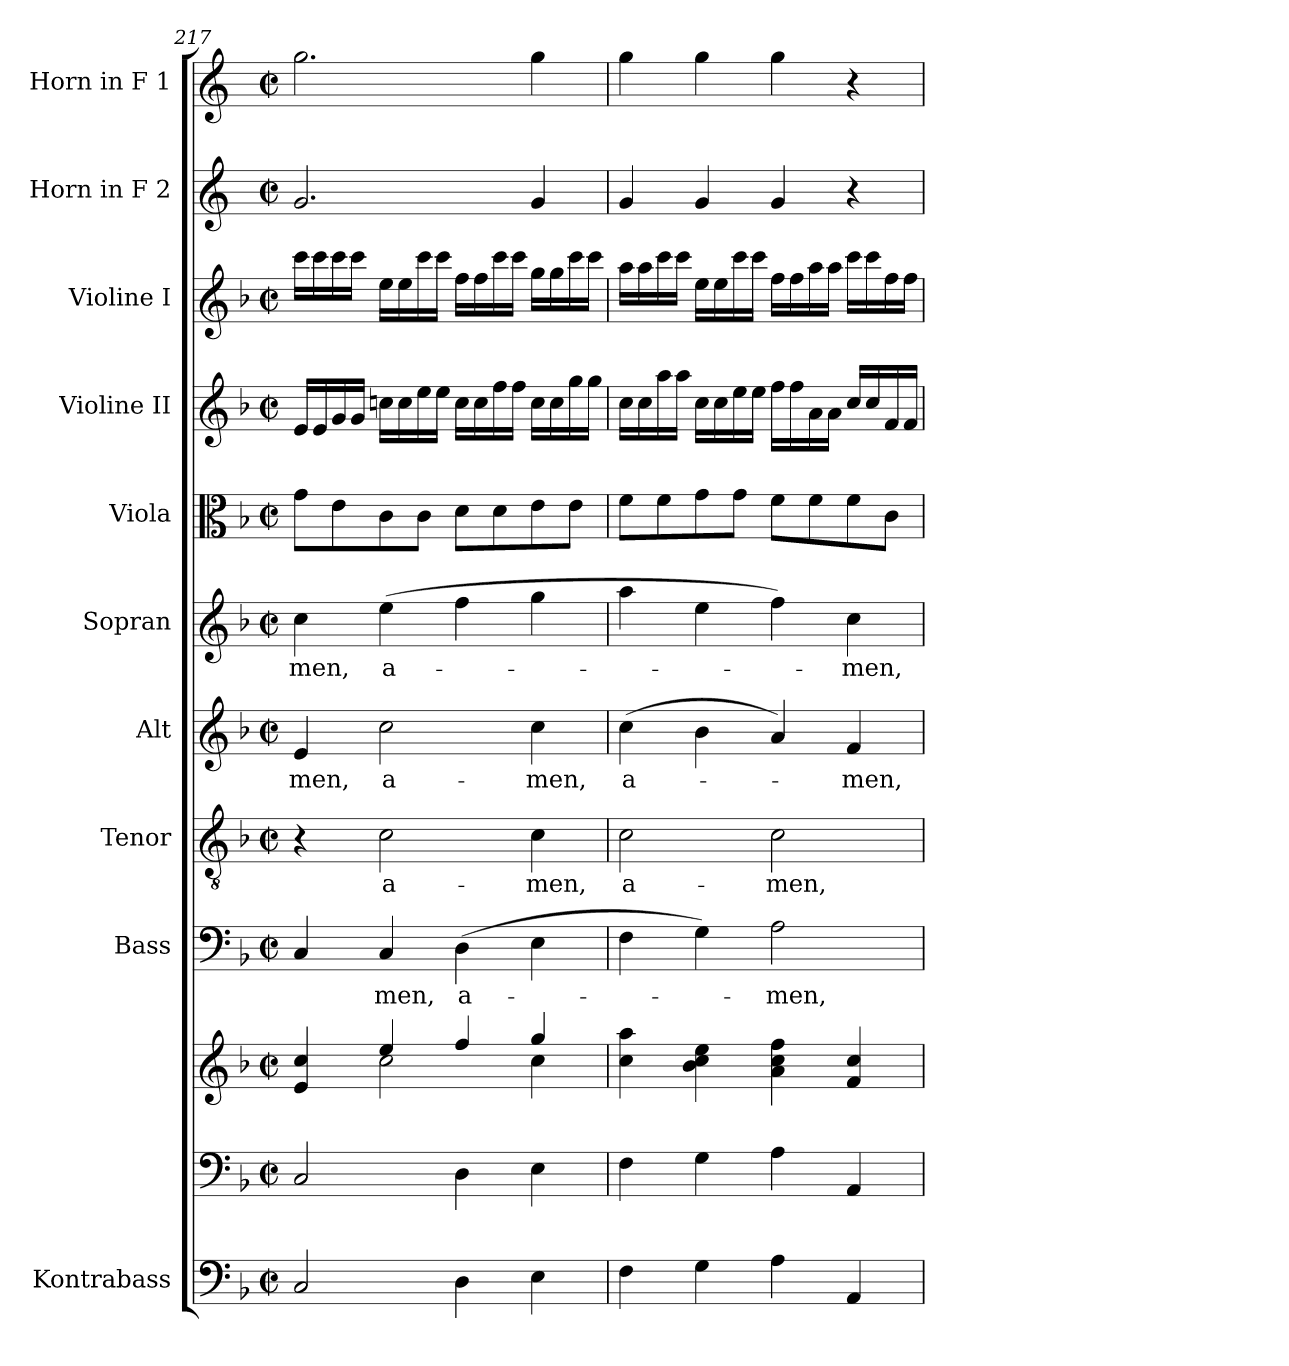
**kern	**kern	**kern	**kern	**text	**kern	**text	**kern	**text	**kern	**text	**kern	**kern	**kern	**kern	**kern
*part11	*part10	*part10	*part9	*part9	*part8	*part8	*part7	*part7	*part6	*part6	*part5	*part4	*part3	*part2	*part1
*staff12	*staff11	*staff10	*staff9	*staff9	*staff8	*staff8	*staff7	*staff7	*staff6	*staff6	*staff5	*staff4	*staff3	*staff2	*staff1
*I"Kontrabass	*	*	*I"Bass	*	*I"Tenor	*	*I"Alt	*	*I"Sopran	*	*I"Viola	*I"Violine II	*I"Violine I	*I"Horn in F 2	*I"Horn in F 1
*I'Kb.	*	*	*I'B	*	*I'T	*	*I'A	*	*I'S	*	*I'Vla.	*I'Vl. II	*I'Vl. I	*I'Hrn. 2	*I'Hrn. 1
*clefF4	*clefF4	*clefG2	*clefF4	*	*clefGv2	*	*clefG2	*	*clefG2	*	*clefC3	*clefG2	*clefG2	*clefG2	*clefG2
*ITrd7c12	*	*	*	*	*	*	*	*	*	*	*	*	*	*ITrd4c7	*ITrd4c7
*k[b-]	*k[b-]	*k[b-]	*k[b-]	*	*k[b-]	*	*k[b-]	*	*k[b-]	*	*k[b-]	*k[b-]	*k[b-]	*k[b-]	*k[b-]
*F:	*F:	*F:	*F:	*	*F:	*	*F:	*	*F:	*	*F:	*F:	*F:	*F:	*F:
*M2/2	*M2/2	*M2/2	*M2/2	*	*M2/2	*	*M2/2	*	*M2/2	*	*M2/2	*M2/2	*M2/2	*M2/2	*M2/2
*met(c|)	*met(c|)	*met(c|)	*met(c|)	*	*met(c|)	*	*met(c|)	*	*met(c|)	*	*met(c|)	*met(c|)	*met(c|)	*met(c|)	*met(c|)
=217	=217	=217	=217	=217	=217	=217	=217	=217	=217	=217	=217	=217	=217	=217	=217
*	*	*^	*	*	*	*	*	*	*	*	*	*	*	*	*
!	!	!	!	!	!	!	!	!	!LO:LY:b	!	!LO:LY:b	!	!	!	!	!
2CC/	2C/	4e/ 4cc/	4ryy	4C/	.	4r	.	4e/	-men,	4cc\	-men,	8g\L	16e/LL	16ccc\LL	2.c/	2.cc\
.	.	.	.	.	.	.	.	.	.	.	.	.	16e/	16ccc\	.	.
.	.	.	.	.	.	.	.	.	.	.	.	8e\	16g/	16ccc\	.	.
.	.	.	.	.	.	.	.	.	.	.	.	.	16g/JJ	16ccc\JJ	.	.
!	!	!	!	!	!LO:LY:b	!	!LO:LY:b	!	!LO:LY:b	!	!LO:LY:b	!	!	!	!	!
.	.	4ee/	2cc\	4C/	-men,	2c\	a-	2cc\	a-	(>4ee\	a-	8c\	16ccn\LL	16ee\LL	.	.
.	.	.	.	.	.	.	.	.	.	.	.	.	16cc\	16ee\	.	.
.	.	.	.	.	.	.	.	.	.	.	.	8c\J	16ee\	16ccc\	.	.
.	.	.	.	.	.	.	.	.	.	.	.	.	16ee\JJ	16ccc\JJ	.	.
!	!	!	!	!	!LO:LY:b	!	!	!	!	!	!	!	!	!	!	!
4DD\	4D\	4ff/	.	(>4D\	a-	.	.	.	.	4ff\	.	8d\L	16cc\LL	16ff\LL	.	.
.	.	.	.	.	.	.	.	.	.	.	.	.	16cc\	16ff\	.	.
.	.	.	.	.	.	.	.	.	.	.	.	8d\	16ff\	16ccc\	.	.
.	.	.	.	.	.	.	.	.	.	.	.	.	16ff\JJ	16ccc\JJ	.	.
!	!	!	!	!	!	!	!LO:LY:b	!	!LO:LY:b	!	!	!	!	!	!	!
4EE\	4E\	4gg/	4cc\	4E\	.	4c\	-men,	4cc\	-men,	4gg\	.	8e\	16cc\LL	16gg\LL	4c/	4cc\
.	.	.	.	.	.	.	.	.	.	.	.	.	16cc\	16gg\	.	.
.	.	.	.	.	.	.	.	.	.	.	.	8e\J	16gg\	16ccc\	.	.
.	.	.	.	.	.	.	.	.	.	.	.	.	16gg\JJ	16ccc\JJ	.	.
*	*	*v	*v	*	*	*	*	*	*	*	*	*	*	*	*	*
=218	=218	=218	=218	=218	=218	=218	=218	=218	=218	=218	=218	=218	=218	=218	=218
!	!	!	!	!	!	!LO:LY:b	!	!LO:LY:b	!	!	!	!	!	!	!
4FF\	4F\	4cc\ 4aa\	4F\	.	2c\	a-	(>4cc\	a-	4aa\	.	8f\L	16cc\LL	16aa\LL	4c/	4cc\
.	.	.	.	.	.	.	.	.	.	.	.	16cc\	16aa\	.	.
.	.	.	.	.	.	.	.	.	.	.	8f\	16aa\	16ccc\	.	.
.	.	.	.	.	.	.	.	.	.	.	.	16aa\JJ	16ccc\JJ	.	.
4GG\	4G\	4b-\ 4cc\ 4ee\	4G\)	.	.	.	4b-\	.	4ee\	.	8g\	16cc\LL	16ee\LL	4c/	4cc\
.	.	.	.	.	.	.	.	.	.	.	.	16cc\	16ee\	.	.
.	.	.	.	.	.	.	.	.	.	.	8g\J	16ee\	16ccc\	.	.
.	.	.	.	.	.	.	.	.	.	.	.	16ee\JJ	16ccc\JJ	.	.
!	!	!	!	!LO:LY:b	!	!LO:LY:b	!	!	!	!	!	!	!	!	!
4AA\	4A\	4a\ 4cc\ 4ff\	2A\	-men,	2c\	-men,	4a/)	.	4ff\)	.	8f\L	16ff\LL	16ff\LL	4c/	4cc\
.	.	.	.	.	.	.	.	.	.	.	.	16ff\	16ff\	.	.
.	.	.	.	.	.	.	.	.	.	.	8f\	16a\	16aa\	.	.
.	.	.	.	.	.	.	.	.	.	.	.	16a\JJ	16aa\JJ	.	.
!	!	!	!	!	!	!	!	!LO:LY:b	!	!LO:LY:b	!	!	!	!	!
4AAA/	4AA/	4f/ 4cc/	.	.	.	.	4f/	-men,	4cc\	-men,	8f\	16cc/LL	16ccc\LL	4r	4r
.	.	.	.	.	.	.	.	.	.	.	.	16cc/	16ccc\	.	.
.	.	.	.	.	.	.	.	.	.	.	8c\J	16f/	16ff\	.	.
.	.	.	.	.	.	.	.	.	.	.	.	16f/JJ	16ff\JJ	.	.
=	=	=	=	=	=	=	=	=	=	=	=	=	=	=	=
*-	*-	*-	*-	*-	*-	*-	*-	*-	*-	*-	*-	*-	*-	*-	*-
